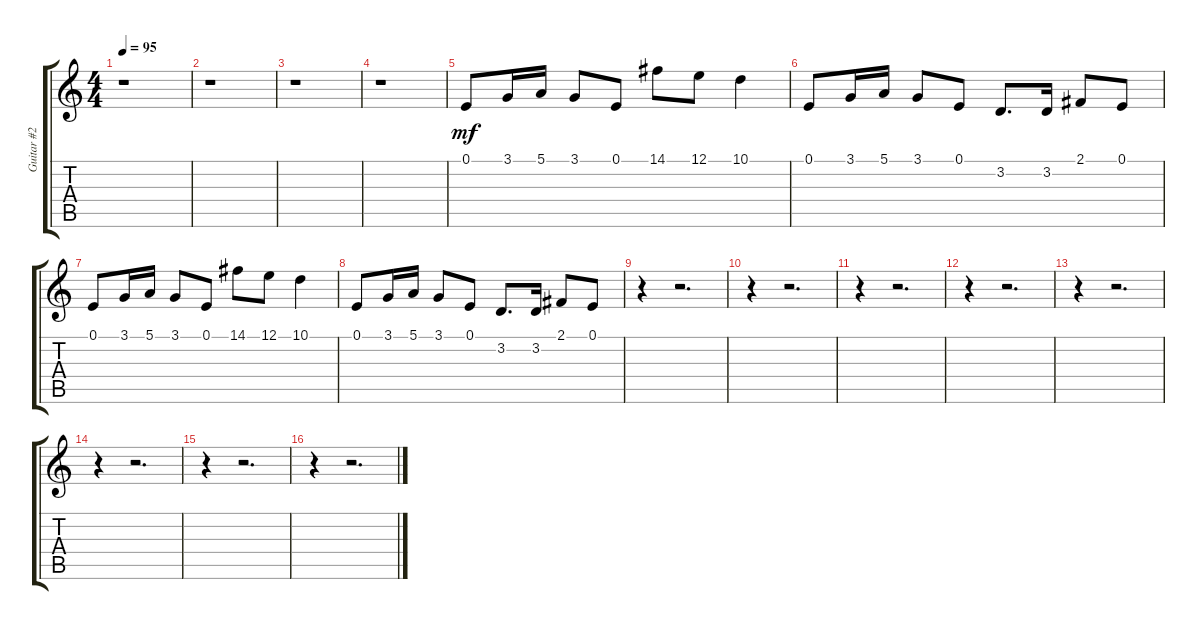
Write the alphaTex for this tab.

\track ("Guitar #2" "Guitar #2") {instrument lead6voice}
\staff {score tabs}
\tuning (E4 B3 G3 D3 A2 E2) {hide}
\ts (4 4)
\tempo 95
\clef g2
\ks c
r.1{dy mf instrument lead6voice} |
r.1 |
r.1 |
r.1 |
0.1.8 3.1.16 5.1.16 3.1.8 0.1.8 14.1.8 12.1.8 10.1.4 |
0.1.8 3.1.16 5.1.16 3.1.8 0.1.8 3.2.8{d} 3.2.16 2.1.8 0.1.8 |
0.1.8 3.1.16 5.1.16 3.1.8 0.1.8 14.1.8 12.1.8 10.1.4 |
0.1.8 3.1.16 5.1.16 3.1.8 0.1.8 3.2.8{d} 3.2.16 2.1.8 0.1.8 |
r.4 r.2{d} |
r.4 r.2{d} |
r.4 r.2{d} |
r.4 r.2{d} |
r.4 r.2{d} |
r.4 r.2{d} |
r.4 r.2{d} |
r.4 r.2{d}
